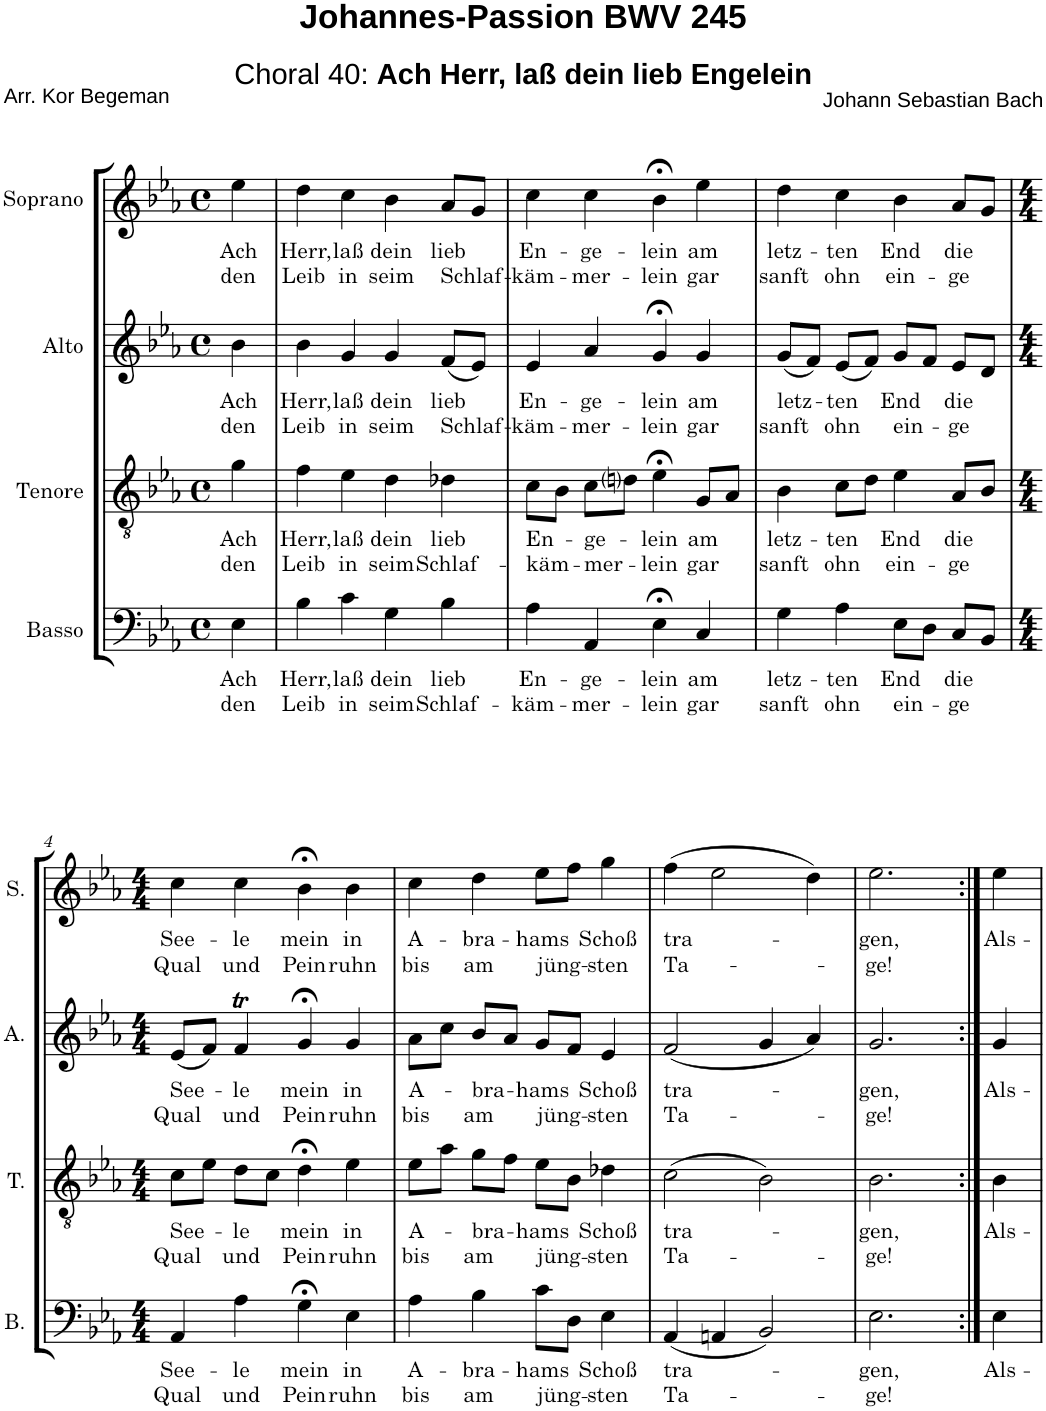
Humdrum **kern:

**kern	**text	**text	**kern	**text	**text	**kern	**text	**text	**kern	**text	**text
*part4	*part4	*part4	*part3	*part3	*part3	*part2	*part2	*part2	*part1	*part1	*part1
*staff4	*staff4	*staff4	*staff3	*staff3	*staff3	*staff2	*staff2	*staff2	*staff1	*staff1	*staff1
*I"Basso	*	*	*I"Tenore	*	*	*I"Alto	*	*	*I"Soprano	*	*
*I'B.	*	*	*I'T.	*	*	*I'A.	*	*	*I'S.	*	*
*clefF4	*	*	*clefGv2	*	*	*clefG2	*	*	*clefG2	*	*
*k[b-e-a-]	*	*	*k[b-e-a-]	*	*	*k[b-e-a-]	*	*	*k[b-e-a-]	*	*
*E-:	*	*	*E-:	*	*	*E-:	*	*	*E-:	*	*
*M4/4	*	*	*M4/4	*	*	*M4/4	*	*	*M4/4	*	*
*met(c)	*	*	*met(c)	*	*	*met(c)	*	*	*met(c)	*	*
=	=	=	=	=	=	=	=	=	=	=	=
!	!LO:LY:b	!LO:LY:b	!	!LO:LY:b	!LO:LY:b	!	!LO:LY:b	!LO:LY:b	!	!LO:LY:b	!LO:LY:b
4E-\	Ach	den	4g\	Ach	den	4b-\	Ach	den	4ee-\	Ach	den
=1	=1	=1	=1	=1	=1	=1	=1	=1	=1	=1	=1
!	!LO:LY:b	!LO:LY:b	!	!LO:LY:b	!LO:LY:b	!	!LO:LY:b	!LO:LY:b	!	!LO:LY:b	!LO:LY:b
4B-\	Herr,	Leib	4f\	Herr,	Leib	4b-\	Herr,	Leib	4dd\	Herr,	Leib
!	!LO:LY:b	!LO:LY:b	!	!LO:LY:b	!LO:LY:b	!	!LO:LY:b	!LO:LY:b	!	!LO:LY:b	!LO:LY:b
4c\	laß	in	4e-\	laß	in	4g/	laß	in	4cc\	laß	in
!	!LO:LY:b	!LO:LY:b	!	!LO:LY:b	!LO:LY:b	!	!LO:LY:b	!LO:LY:b	!	!LO:LY:b	!LO:LY:b
4G\	dein	seim	4d\	dein	seim	4g/	dein	seim	4b-\	dein	seim
!	!LO:LY:b	!LO:LY:b	!	!LO:LY:b	!LO:LY:b	!	!LO:LY:b	!LO:LY:b	!	!LO:LY:b	!LO:LY:b
4B-\	lieb	Schlaf-	4d-X\	lieb	Schlaf-	(<8f/L	lieb	Schlaf-	8a-/L	lieb	Schlaf-
.	.	.	.	.	.	8e-/J)	.	.	8g/J	.	.
=2	=2	=2	=2	=2	=2	=2	=2	=2	=2	=2	=2
!	!LO:LY:b	!LO:LY:b	!	!LO:LY:b	!LO:LY:b	!	!LO:LY:b	!LO:LY:b	!	!LO:LY:b	!LO:LY:b
4A-\	-En-	-käm-	8c\L	-En-	-käm-	4e-/	-En-	-käm-	4cc\	-En-	-käm-
.	.	.	8B-\J	.	.	.	.	.	.	.	.
!	!LO:LY:b	!LO:LY:b	!	!LO:LY:b	!LO:LY:b	!	!LO:LY:b	!LO:LY:b	!	!LO:LY:b	!LO:LY:b
4AA-/	-ge-	-mer-	8c\L	-ge-	-mer-	4a-/	-ge-	-mer-	4cc\	-ge-	-mer-
.	.	.	8dni\J	.	.	.	.	.	.	.	.
!	!LO:LY:b	!LO:LY:b	!	!LO:LY:b	!LO:LY:b	!	!LO:LY:b	!LO:LY:b	!	!LO:LY:b	!LO:LY:b
4E-;<\	-lein	lein	4e-;<\	-lein	lein	4g;</	-lein	lein	4b-;<\	-lein	lein
!	!LO:LY:b	!LO:LY:b	!	!LO:LY:b	!LO:LY:b	!	!LO:LY:b	!LO:LY:b	!	!LO:LY:b	!LO:LY:b
4C/	am	gar	8G/L	am	gar	4g/	am	gar	4ee-\	am	gar
.	.	.	8A-/J	.	.	.	.	.	.	.	.
=3	=3	=3	=3	=3	=3	=3	=3	=3	=3	=3	=3
!	!LO:LY:b	!LO:LY:b	!	!LO:LY:b	!LO:LY:b	!	!LO:LY:b	!LO:LY:b	!	!LO:LY:b	!LO:LY:b
4G\	letz-	-sanft	4B-\	letz-	-sanft	(<8g/L	letz-	-sanft	4dd\	letz-	-sanft
.	.	.	.	.	.	8f/J)	.	.	.	.	.
!	!LO:LY:b	!LO:LY:b	!	!LO:LY:b	!LO:LY:b	!	!LO:LY:b	!LO:LY:b	!	!LO:LY:b	!LO:LY:b
4A-\	ten	ohn	8c\L	ten	ohn	(<8e-/L	ten	ohn	4cc\	ten	ohn
.	.	.	8d\J	.	.	8f/J)	.	.	.	.	.
!	!LO:LY:b	!LO:LY:b	!	!LO:LY:b	!LO:LY:b	!	!LO:LY:b	!LO:LY:b	!	!LO:LY:b	!LO:LY:b
8E-\L	End	ein-	4e-\	End	ein-	8g/L	End	ein-	4b-\	End	ein-
8D\J	.	.	.	.	.	8f/J	.	.	.	.	.
!	!LO:LY:b	!LO:LY:b	!	!LO:LY:b	!LO:LY:b	!	!LO:LY:b	!LO:LY:b	!	!LO:LY:b	!LO:LY:b
8C/L	-die	ge	8A-/L	-die	ge	8e-/L	-die	ge	8a-/L	-die	ge
8BB-/J	.	.	8B-/J	.	.	8d/J	.	.	8g/J	.	.
!!LO:LB:g=z
=4	=4	=4	=4	=4	=4	=4	=4	=4	=4	=4	=4
*M4/4	*	*	*M4/4	*	*	*M4/4	*	*	*M4/4	*	*
!	!LO:LY:b	!LO:LY:b	!	!LO:LY:b	!LO:LY:b	!	!LO:LY:b	!LO:LY:b	!	!LO:LY:b	!LO:LY:b
4AA-/	See-	-Qual	8c\L	See-	-Qual	(<8e-/L	See-	-Qual	4cc\	See-	-Qual
.	.	.	8e-\J	.	.	8f/J)	.	.	.	.	.
!	!LO:LY:b	!LO:LY:b	!	!LO:LY:b	!LO:LY:b	!	!LO:LY:b	!LO:LY:b	!	!LO:LY:b	!LO:LY:b
4A-\	le	und	8d\L	le	und	4fT/	le	und	4cc\	le	und
.	.	.	8c\J	.	.	.	.	.	.	.	.
!	!LO:LY:b	!LO:LY:b	!	!LO:LY:b	!LO:LY:b	!	!LO:LY:b	!LO:LY:b	!	!LO:LY:b	!LO:LY:b
4G;<\	mein	Pein	4d;<\	mein	Pein	4g;</	mein	Pein	4b-;<\	mein	Pein
!	!LO:LY:b	!LO:LY:b	!	!LO:LY:b	!LO:LY:b	!	!LO:LY:b	!LO:LY:b	!	!LO:LY:b	!LO:LY:b
4E-\	in	ruhn	4e-\	in	ruhn	4g/	in	ruhn	4b-\	in	ruhn
=5	=5	=5	=5	=5	=5	=5	=5	=5	=5	=5	=5
!	!LO:LY:b	!LO:LY:b	!	!LO:LY:b	!LO:LY:b	!	!LO:LY:b	!LO:LY:b	!	!LO:LY:b	!LO:LY:b
4A-\	A-	-bis	8e-\L	A-	-bis	8a-\L	A-	-bis	4cc\	A-	-bis
.	.	.	8a-\J	.	.	8cc\J	.	.	.	.	.
!	!LO:LY:b	!LO:LY:b	!	!LO:LY:b	!LO:LY:b	!	!LO:LY:b	!LO:LY:b	!	!LO:LY:b	!LO:LY:b
4B-\	bra-	-am	8g\L	bra-	-am	8b-/L	bra-	-am	4dd\	bra-	-am
.	.	.	8f\J	.	.	8a-/J	.	.	.	.	.
!	!LO:LY:b	!LO:LY:b	!	!LO:LY:b	!LO:LY:b	!	!LO:LY:b	!LO:LY:b	!	!LO:LY:b	!LO:LY:b
8c\L	hams	jüng-	8e-\L	hams	jüng-	8g/L	hams	jüng-	8ee-\L	hams	jüng-
8D\J	.	.	8B-\J	.	.	8f/J	.	.	8ff\J	.	.
!	!LO:LY:b	!LO:LY:b	!	!LO:LY:b	!LO:LY:b	!	!LO:LY:b	!LO:LY:b	!	!LO:LY:b	!LO:LY:b
4E-\	-Schoß	sten	4d-X\	-Schoß	sten	4e-/	-Schoß	sten	4gg\	-Schoß	sten
=6	=6	=6	=6	=6	=6	=6	=6	=6	=6	=6	=6
!	!LO:LY:b	!LO:LY:b	!	!LO:LY:b	!LO:LY:b	!	!LO:LY:b	!LO:LY:b	!	!LO:LY:b	!LO:LY:b
(<4AA-/	tra-	-Ta-	(>2c\	tra-	-Ta-	(<2f/	tra-	-Ta-	(>4ff\	tra-	-Ta-
4AAn/	.	.	.	.	.	.	.	.	2ee-\	.	.
2BB-/)	.	.	2B-\)	.	.	4g/	.	.	.	.	.
.	.	.	.	.	.	4a-/)	.	.	4dd\)	.	.
=7	=7	=7	=7	=7	=7	=7	=7	=7	=7	=7	=7
!	!LO:LY:b	!LO:LY:b	!	!LO:LY:b	!LO:LY:b	!	!LO:LY:b	!LO:LY:b	!	!LO:LY:b	!LO:LY:b
2.E-\	-gen,	ge!	2.B-\	-gen,	ge!	2.g/	-gen,	ge!	2.ee-\	-gen,	ge!
=8:|!	=8:|!	=8:|!	=8:|!	=8:|!	=8:|!	=8:|!	=8:|!	=8:|!	=8:|!	=8:|!	=8:|!
!	!LO:LY:b	!	!	!LO:LY:b	!	!	!LO:LY:b	!	!	!LO:LY:b	!
4E-\	Als-	.	4B-\	Als-	.	4g/	Als-	.	4ee-\	Als-	.
=	=	=	=	=	=	=	=	=	=	=	=
*-	*-	*-	*-	*-	*-	*-	*-	*-	*-	*-	*-
